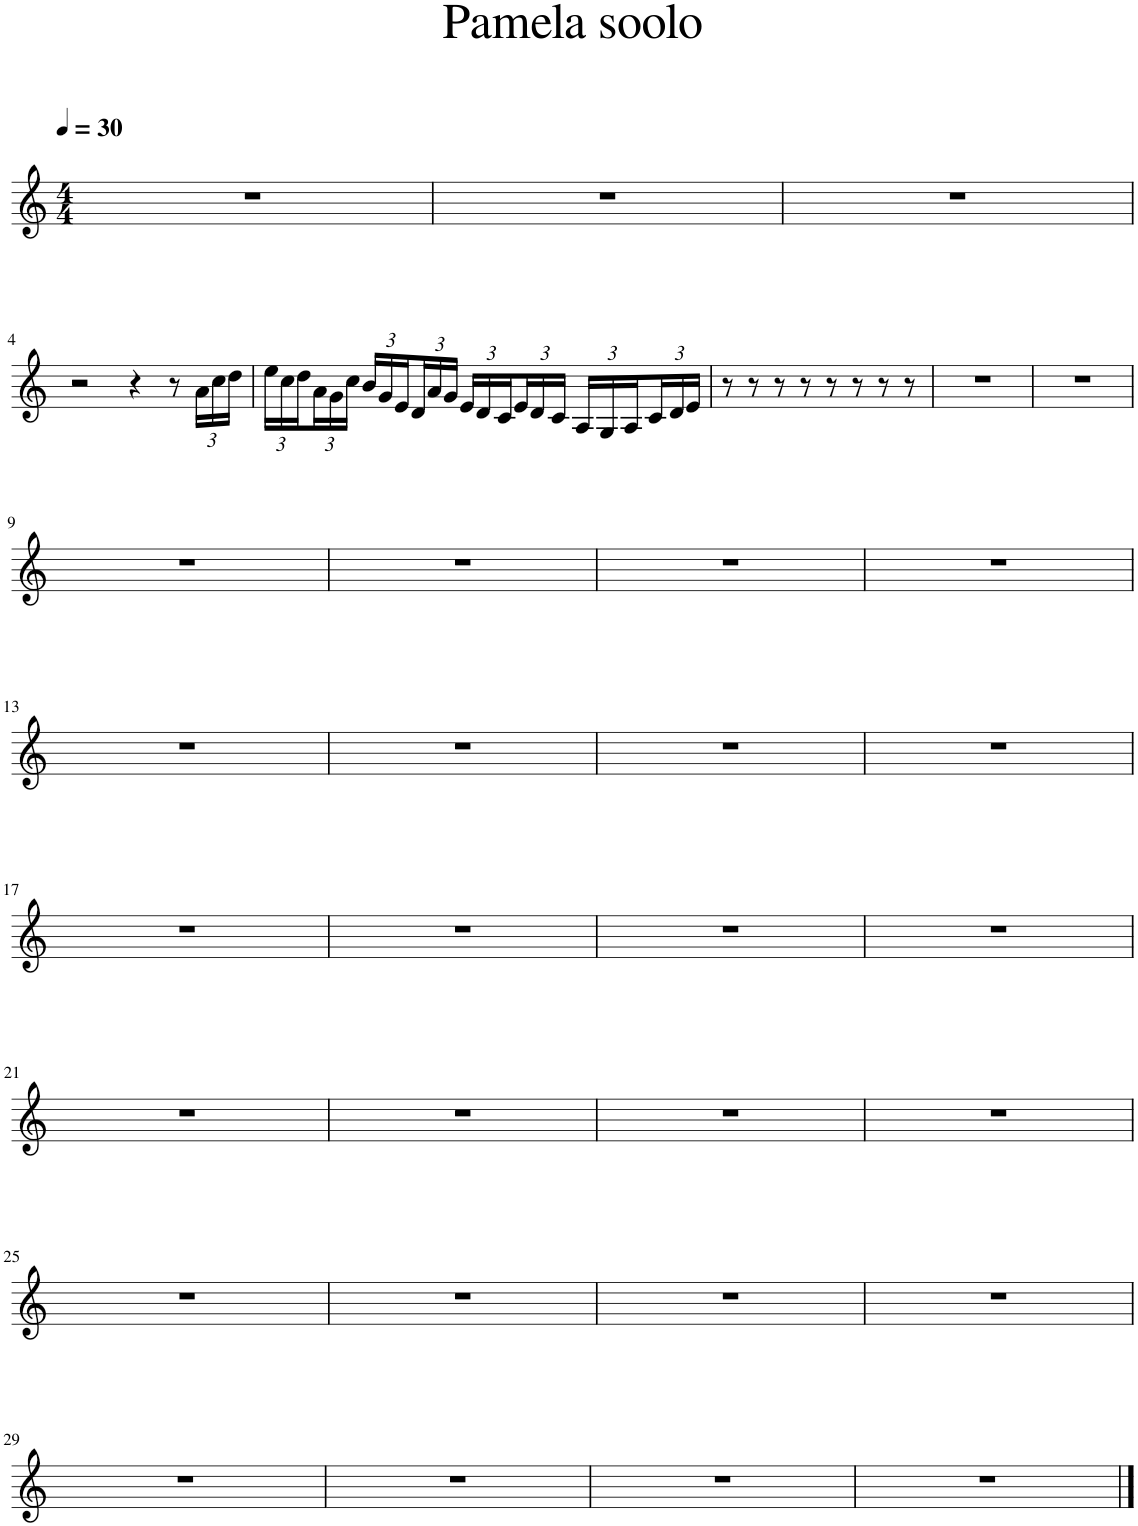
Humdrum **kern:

**kern
*part1
*staff1
*I"Piano
*I'Pno.
*clefG2
*k[]
*M4/4
*MM30
=1
1r
=2
1r
=3
1r
!!LO:LB:g=z
=4
2r
4r
8r
*Xbrackettup
24a\LL
24cc\
24dd\JJ
=5
24ee\LL
24cc\
24dd\
24a\
24g\
24cc\JJ
24b/LL
24g/
24e/
24d/
24a/
24g/JJ
24e/LL
24d/
24c/
24e/
24d/
24c/JJ
24A/LL
24G/
24A/
24c/
24d/
24e/JJ
=6
8r
8r
8r
8r
8r
8r
8r
8r
=7
1r
=8
1r
!!LO:LB:g=z
=9
1r
=10
1r
=11
1r
=12
1r
!!LO:LB:g=z
=13
1r
=14
1r
=15
1r
=16
1r
!!LO:LB:g=z
=17
1r
=18
1r
=19
1r
=20
1r
!!LO:LB:g=z
=21
1r
=22
1r
=23
1r
=24
1r
!!LO:LB:g=z
=25
1r
=26
1r
=27
1r
=28
1r
!!LO:LB:g=z
=29
1r
=30
1r
=31
1r
=32
1r
==
*-
